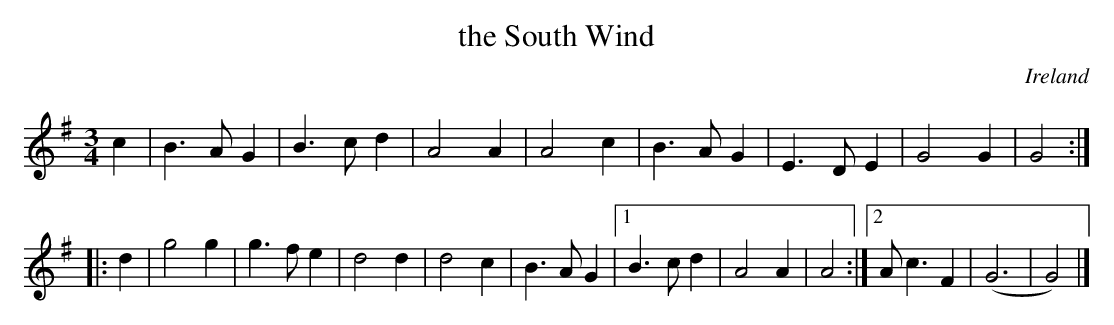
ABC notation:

X:1
T:the South Wind
O:Ireland
M:3/4
K:G
c2|\
B3A G2|B3c d2|A4 A2|A4 c2|\
B3A G2|E3D E2|G4 G2|G4::
d2|\
g4 g2|g3f e2|d4 d2|d4 c2|B3AG2\
|1 B3cd2|A4 A2|A4 :|2 Ac3 F2|(G6|G4)|]
